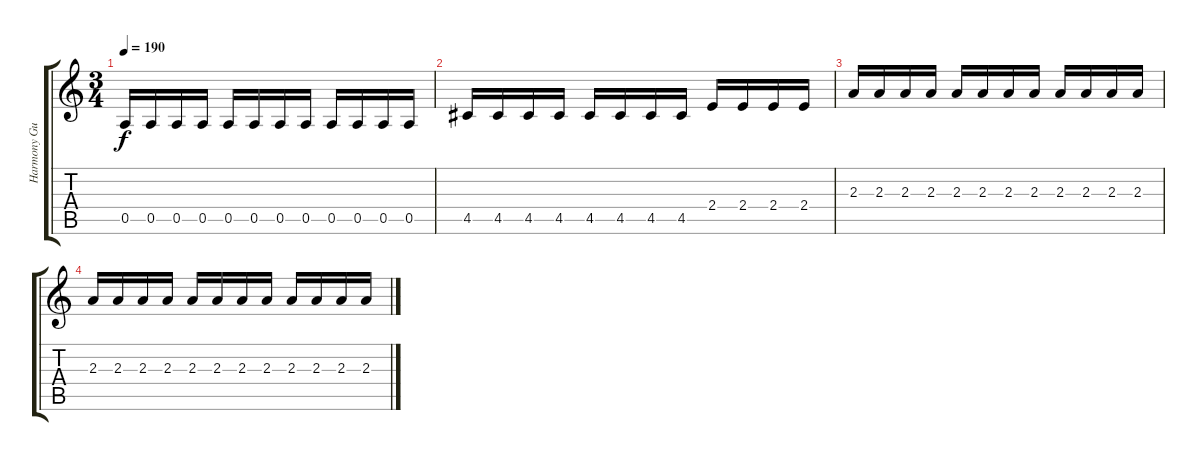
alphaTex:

\track ("Harmony Guitar" "Harmony Gu") {instrument distortionguitar}
\staff {score tabs}
\tuning (E4 B3 G3 D3 A2 E2) {hide}
\ts (3 4)
\tempo 190
\clef g2
\ks c
0.5.16{dy f} 0.5.16 0.5.16 0.5.16 0.5.16 0.5.16 0.5.16 0.5.16 0.5.16 0.5.16 0.5.16 0.5.16 |
4.5.16 4.5.16 4.5.16 4.5.16 4.5.16 4.5.16 4.5.16 4.5.16 2.4.16 2.4.16 2.4.16 2.4.16 |
2.3.16 2.3.16 2.3.16 2.3.16 2.3.16 2.3.16 2.3.16 2.3.16 2.3.16 2.3.16 2.3.16 2.3.16 |
2.3.16 2.3.16 2.3.16 2.3.16 2.3.16 2.3.16 2.3.16 2.3.16 2.3.16 2.3.16 2.3.16 2.3.16
